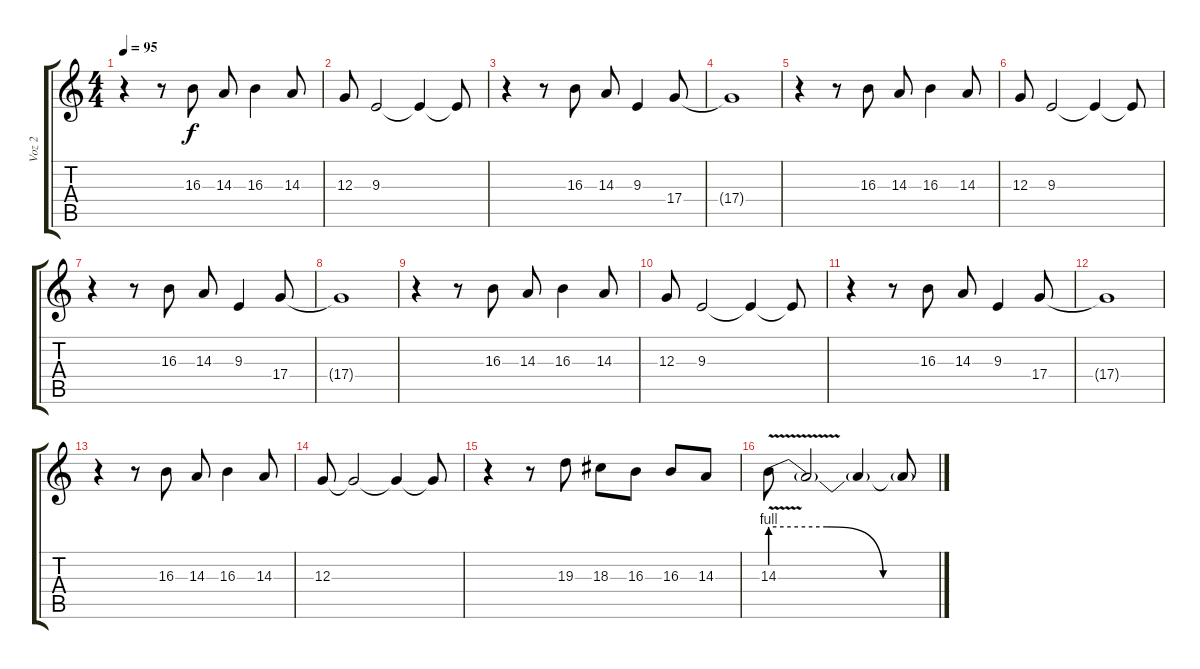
\track ("Voz 2" "Voz 2") {instrument choiraahs}
\staff {score tabs}
\tuning (E4 B3 G3 D3 A2 E2) {hide}
\ts (4 4)
\tempo 95
\clef g2
\ks c
r.4{dy f} r.8 16.3.8 14.3.8 16.3.4 14.3.8 |
12.3.8 9.3.2 9.3{t}.4 9.3{t}.8 |
r.4 r.8 16.3.8 14.3.8 9.3.4 17.4.8 |
17.4{t}.1 |
r.4 r.8 16.3.8 14.3.8 16.3.4 14.3.8 |
12.3.8 9.3.2 9.3{t}.4 9.3{t}.8 |
r.4 r.8 16.3.8 14.3.8 9.3.4 17.4.8 |
17.4{t}.1 |
r.4 r.8 16.3.8 14.3.8 16.3.4 14.3.8 |
12.3.8 9.3.2 9.3{t}.4 9.3{t}.8 |
r.4 r.8 16.3.8 14.3.8 9.3.4 17.4.8 |
17.4{t}.1 |
r.4 r.8 16.3.8 14.3.8 16.3.4 14.3.8 |
12.3.8 12.3{t}.2 12.3{t}.4 12.3{t}.8 |
r.4 r.8 19.3.8 18.3.8 16.3.8 16.3.8 14.3.8 |
14.3{be (custom 0 4 20 4 40 0 60 0) v}.8 14.3{t}.2 14.3{t}.4 14.3{t}.8
